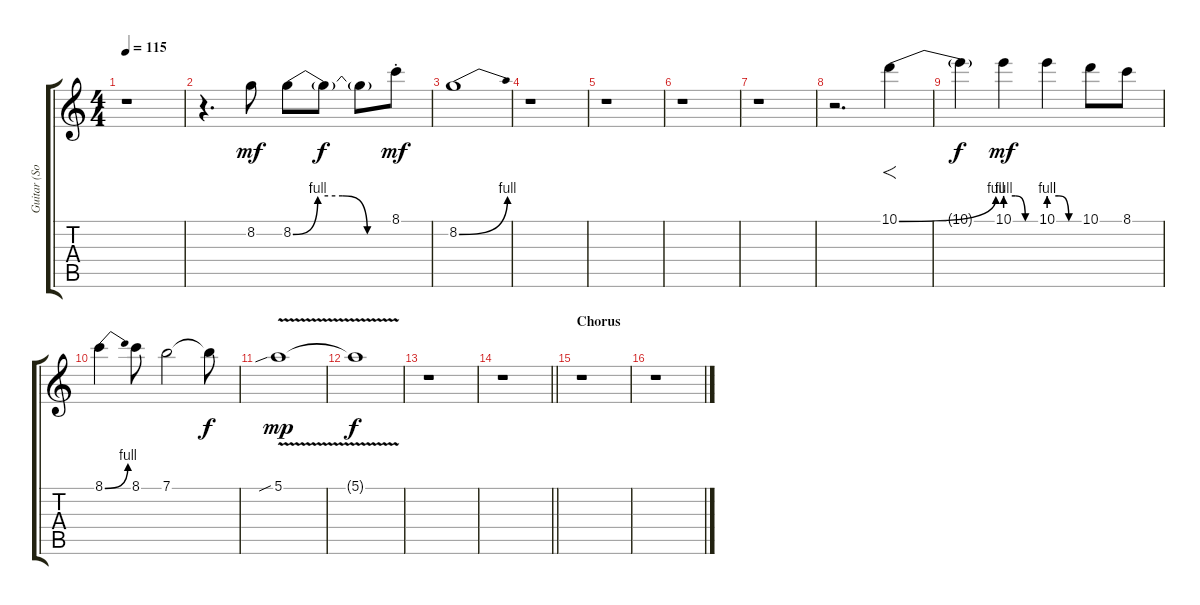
\track ("Guitar (Solo)" "Guitar (So") {instrument overdrivenguitar}
\staff {score tabs}
\tuning (E4 B3 G3 D3 A2 E2) {hide}
\ts (4 4)
\tempo 115
\clef g2
\ks c
r.1{dy mf} |
r.4{d} 8.2.8 8.2{be (custom 0 0 15 4 30 4 45 0 60 0)}.8 8.2{t}.8{dy f} 8.2{t}.8 8.1{st}.8{dy mf} |
8.2{be (bend 0 0 60 4)}.1 |
r.1 |
r.1 |
r.1 |
r.1 |
r.2{d} 10.1{be (bend 0 0 60 4)}.4{f} |
10.1{t}.4{dy f} 10.1{be (custom 0 4 20 4 40 0 60 0)}.4{dy mf} 10.1{be (custom 0 4 20 4 40 0 60 0)}.4 10.1.8 8.1.8 |
8.1{be (bend 0 0 60 4)}.4 8.1.8 7.1.2 7.1{t}.8{dy f} |
5.1{v sib}.1{dy mp} |
5.1{t}.1{dy f} |
r.1 |
\barLineRight lightlight
r.1 |
\section ("" "Chorus")
r.1 |
r.1
